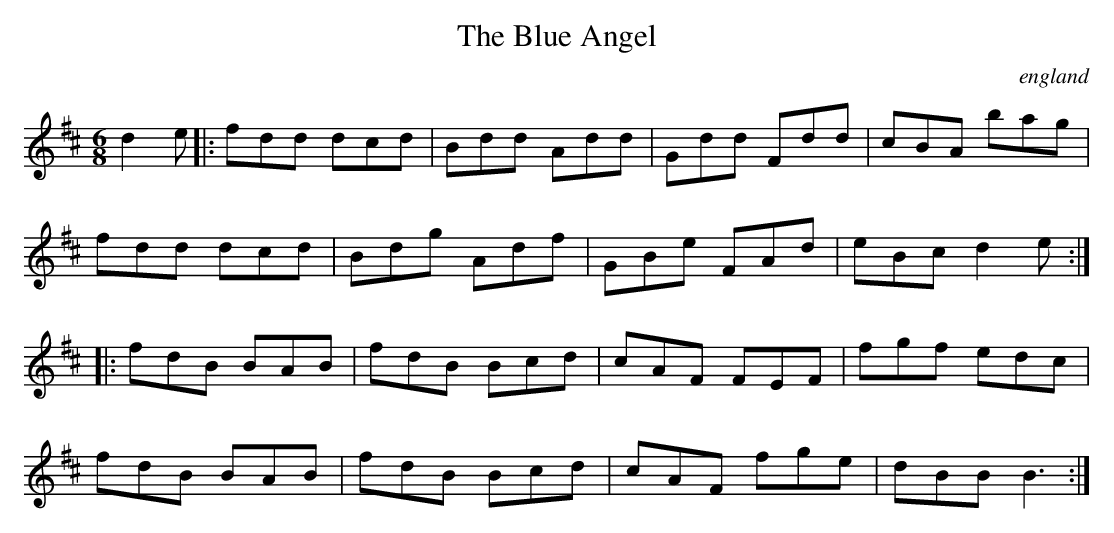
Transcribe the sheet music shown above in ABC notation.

X:1
T:Blue Angel, The
O:england
M:6/8
L:1/8
K:D
d2e|:fdd dcd|Bdd Add|Gdd Fdd|cBA bag|
fdd dcd|Bdg Adf|GBe FAd|eBc d2e:|
|:fdB BAB|fdB Bcd|cAF FEF|fgf edc|
fdB BAB|fdB Bcd|cAF fge|dBB B3:|
